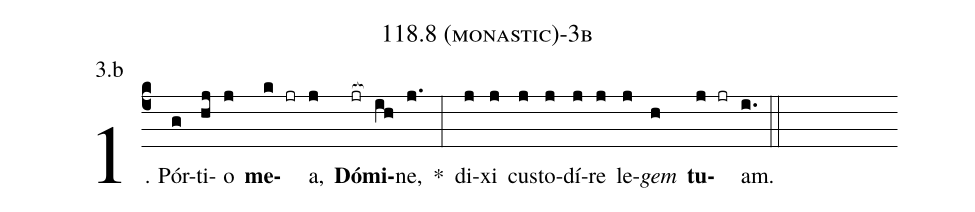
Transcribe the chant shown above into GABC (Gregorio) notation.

name: 118.8 (monastic)-3b;
annotation: 3.b;
%%
(c4)1. Pór(g)ti(hj)o(j) <b>me</b>(k jr)a,(j) <b>Dó</b>(jr[ocb:1{])<b>mi</b>(ih[ocb:0}])ne,(j.) *(:) di(j)xi(j) cus(j)to(j)dí(j)re(j) le(j)<i>gem</i>(h) <b>tu</b>(j jr)am.(i.) (::)
